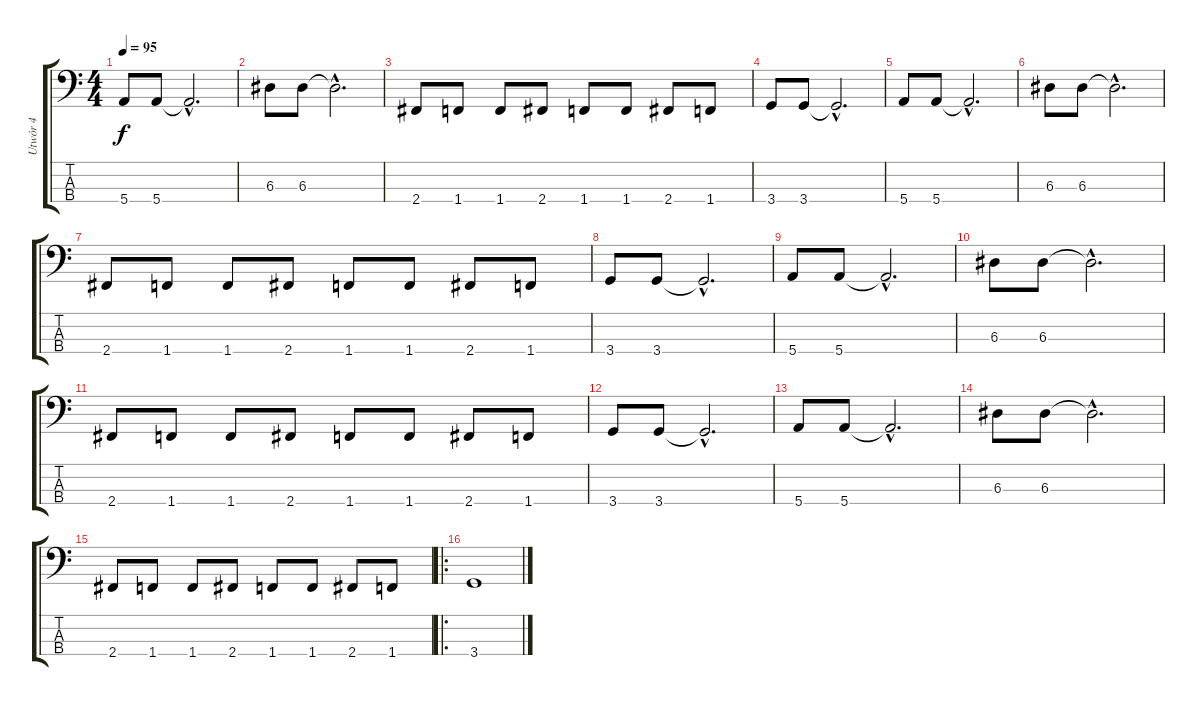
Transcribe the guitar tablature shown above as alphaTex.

\track ("Utwór 4" "Utwór 4") {instrument electricbassfinger}
\staff {score tabs}
\tuning (G2 D2 A1 E1) {hide}
\ts (4 4)
\tempo 95
\clef f4
\ks c
5.4.8{dy f} 5.4.8 5.4{hac t}.2{d} |
6.3.8 6.3.8 6.3{hac t}.2{d} |
2.4.8 1.4.8 1.4.8 2.4.8 1.4.8 1.4.8 2.4.8 1.4.8 |
3.4.8 3.4.8 3.4{hac t}.2{d} |
5.4.8 5.4.8 5.4{hac t}.2{d} |
6.3.8 6.3.8 6.3{hac t}.2{d} |
2.4.8 1.4.8 1.4.8 2.4.8 1.4.8 1.4.8 2.4.8 1.4.8 |
3.4.8 3.4.8 3.4{hac t}.2{d} |
5.4.8 5.4.8 5.4{hac t}.2{d} |
6.3.8 6.3.8 6.3{hac t}.2{d} |
2.4.8 1.4.8 1.4.8 2.4.8 1.4.8 1.4.8 2.4.8 1.4.8 |
3.4.8 3.4.8 3.4{hac t}.2{d} |
5.4.8 5.4.8 5.4{hac t}.2{d} |
6.3.8 6.3.8 6.3{hac t}.2{d} |
2.4.8 1.4.8 1.4.8 2.4.8 1.4.8 1.4.8 2.4.8 1.4.8 |
\ro
3.4.1
